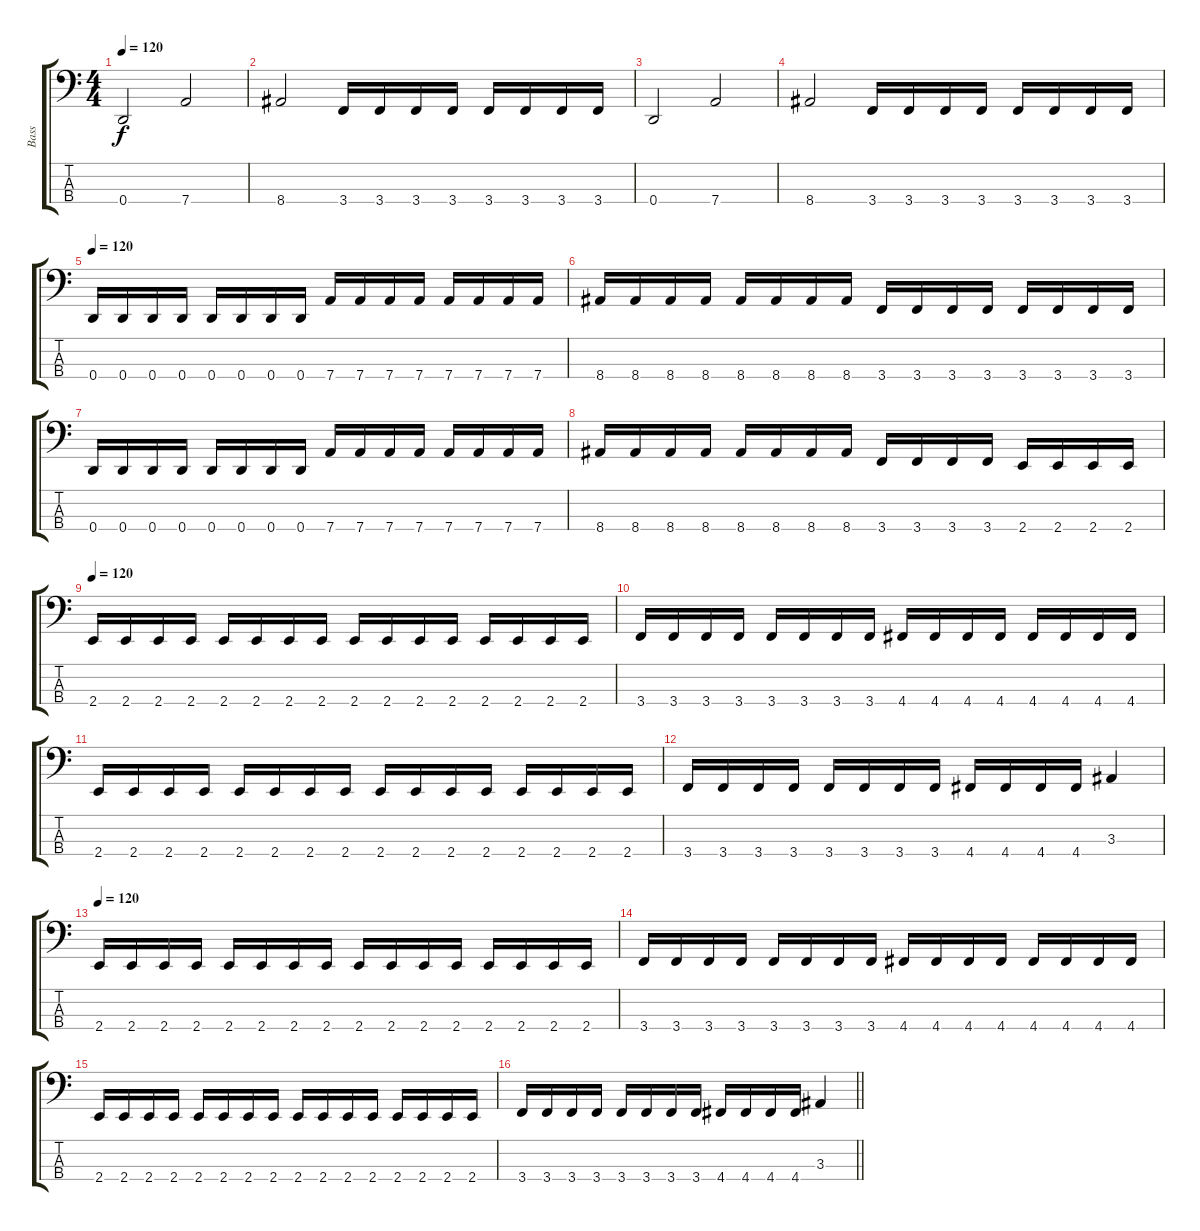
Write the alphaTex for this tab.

\track ("Bass" "Bass") {instrument electricbasspick}
\staff {score tabs}
\tuning (F2 C2 G1 D1) {hide}
\ts (4 4)
\tempo 120
\clef f4
\ks c
0.4.2{dy f} 7.4.2 |
8.4.2 3.4.16 3.4.16 3.4.16 3.4.16 3.4.16 3.4.16 3.4.16 3.4.16 |
0.4.2 7.4.2 |
8.4.2 3.4.16 3.4.16 3.4.16 3.4.16 3.4.16 3.4.16 3.4.16 3.4.16 |
\tempo 120
0.4.16 0.4.16 0.4.16 0.4.16 0.4.16 0.4.16 0.4.16 0.4.16 7.4.16 7.4.16 7.4.16 7.4.16 7.4.16 7.4.16 7.4.16 7.4.16 |
8.4.16 8.4.16 8.4.16 8.4.16 8.4.16 8.4.16 8.4.16 8.4.16 3.4.16 3.4.16 3.4.16 3.4.16 3.4.16 3.4.16 3.4.16 3.4.16 |
0.4.16 0.4.16 0.4.16 0.4.16 0.4.16 0.4.16 0.4.16 0.4.16 7.4.16 7.4.16 7.4.16 7.4.16 7.4.16 7.4.16 7.4.16 7.4.16 |
8.4.16 8.4.16 8.4.16 8.4.16 8.4.16 8.4.16 8.4.16 8.4.16 3.4.16 3.4.16 3.4.16 3.4.16 2.4.16 2.4.16 2.4.16 2.4.16 |
\tempo 120
2.4.16 2.4.16 2.4.16 2.4.16 2.4.16 2.4.16 2.4.16 2.4.16 2.4.16 2.4.16 2.4.16 2.4.16 2.4.16 2.4.16 2.4.16 2.4.16 |
3.4.16 3.4.16 3.4.16 3.4.16 3.4.16 3.4.16 3.4.16 3.4.16 4.4.16 4.4.16 4.4.16 4.4.16 4.4.16 4.4.16 4.4.16 4.4.16 |
2.4.16 2.4.16 2.4.16 2.4.16 2.4.16 2.4.16 2.4.16 2.4.16 2.4.16 2.4.16 2.4.16 2.4.16 2.4.16 2.4.16 2.4.16 2.4.16 |
3.4.16 3.4.16 3.4.16 3.4.16 3.4.16 3.4.16 3.4.16 3.4.16 4.4.16 4.4.16 4.4.16 4.4.16 3.3.4 |
\tempo 120
2.4.16 2.4.16 2.4.16 2.4.16 2.4.16 2.4.16 2.4.16 2.4.16 2.4.16 2.4.16 2.4.16 2.4.16 2.4.16 2.4.16 2.4.16 2.4.16 |
3.4.16 3.4.16 3.4.16 3.4.16 3.4.16 3.4.16 3.4.16 3.4.16 4.4.16 4.4.16 4.4.16 4.4.16 4.4.16 4.4.16 4.4.16 4.4.16 |
2.4.16 2.4.16 2.4.16 2.4.16 2.4.16 2.4.16 2.4.16 2.4.16 2.4.16 2.4.16 2.4.16 2.4.16 2.4.16 2.4.16 2.4.16 2.4.16 |
\barLineRight lightlight
3.4.16 3.4.16 3.4.16 3.4.16 3.4.16 3.4.16 3.4.16 3.4.16 4.4.16 4.4.16 4.4.16 4.4.16 3.3.4
